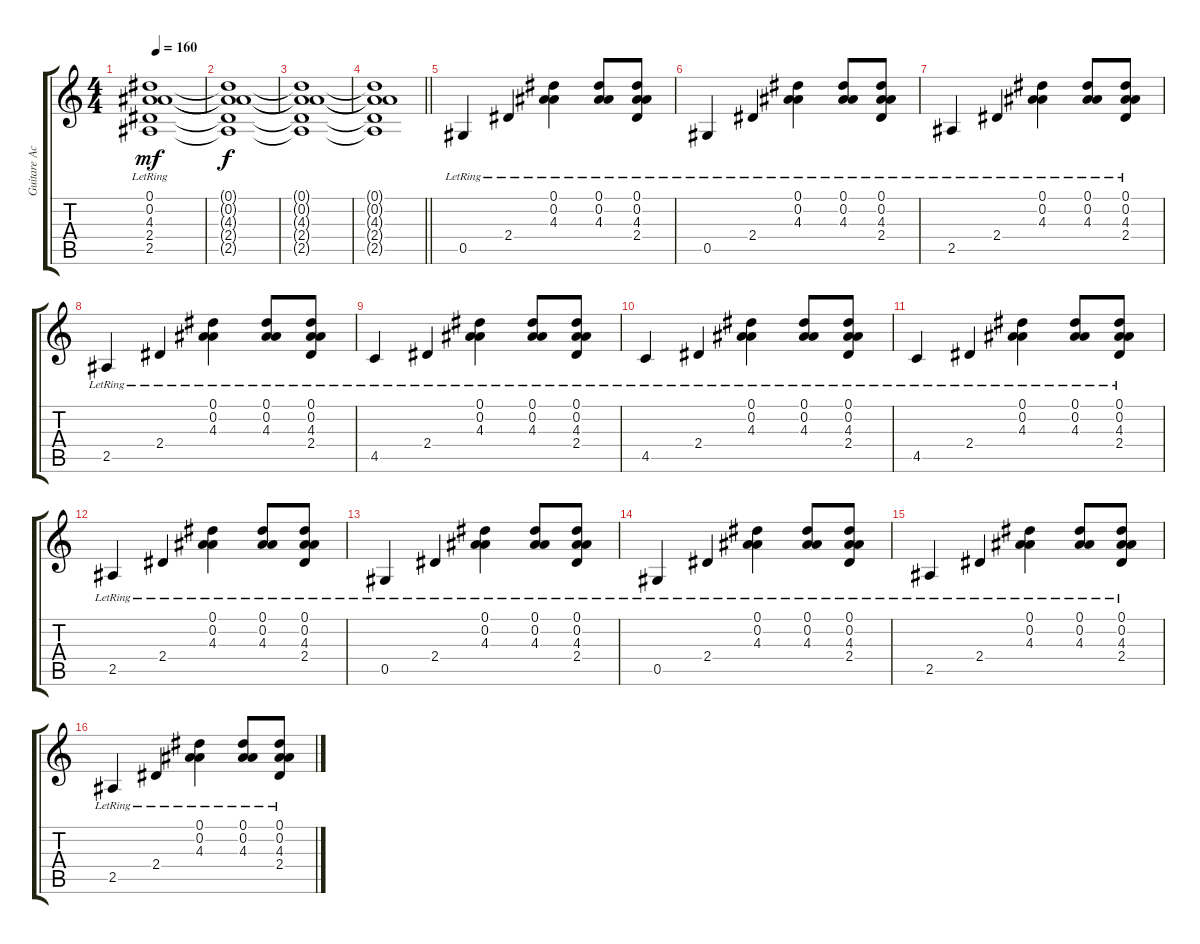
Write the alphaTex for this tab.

\track ("Guitare Acoustique 1" "Guitare Ac") {instrument acousticguitarsteel}
\staff {score tabs}
\tuning (Eb4 Bb3 Gb3 Db3 Ab2 Eb2) {hide}
\ts (4 4)
\tempo 160
\clef g2
\ks c
(0.1{lr} 0.2{lr} 4.3{lr} 2.4{lr} 2.5{lr}).1{dy mf} |
(0.1{t} 0.2{t} 4.3{t} 2.4{t} 2.5{t}).1{dy f} |
(0.1{t} 0.2{t} 4.3{t} 2.4{t} 2.5{t}).1 |
\barLineRight lightlight
(0.1{t} 0.2{t} 4.3{t} 2.4{t} 2.5{t}).1 |
0.5{lr}.4 2.4{lr}.4 (0.1{lr} 0.2{lr} 4.3{lr}).4 (0.1{lr} 0.2{lr} 4.3{lr}).8 (0.1{lr} 0.2{lr} 4.3{lr} 2.4{lr}).8 |
0.5{lr}.4 2.4{lr}.4 (0.1{lr} 0.2{lr} 4.3{lr}).4 (0.1{lr} 0.2{lr} 4.3{lr}).8 (0.1{lr} 0.2{lr} 4.3{lr} 2.4{lr}).8 |
2.5{lr}.4 2.4{lr}.4 (0.1{lr} 0.2{lr} 4.3{lr}).4 (0.1{lr} 0.2{lr} 4.3{lr}).8 (0.1{lr} 0.2{lr} 4.3{lr} 2.4{lr}).8 |
2.5{lr}.4 2.4{lr}.4 (0.1{lr} 0.2{lr} 4.3{lr}).4 (0.1{lr} 0.2{lr} 4.3{lr}).8 (0.1{lr} 0.2{lr} 4.3{lr} 2.4{lr}).8 |
4.5{lr}.4 2.4{lr}.4 (0.1{lr} 0.2{lr} 4.3{lr}).4 (0.1{lr} 0.2{lr} 4.3{lr}).8 (0.1{lr} 0.2{lr} 4.3{lr} 2.4{lr}).8 |
4.5{lr}.4 2.4{lr}.4 (0.1{lr} 0.2{lr} 4.3{lr}).4 (0.1{lr} 0.2{lr} 4.3{lr}).8 (0.1{lr} 0.2{lr} 4.3{lr} 2.4{lr}).8 |
4.5{lr}.4 2.4{lr}.4 (0.1{lr} 0.2{lr} 4.3{lr}).4 (0.1{lr} 0.2{lr} 4.3{lr}).8 (0.1{lr} 0.2{lr} 4.3{lr} 2.4{lr}).8 |
2.5{lr}.4 2.4{lr}.4 (0.1{lr} 0.2{lr} 4.3{lr}).4 (0.1{lr} 0.2{lr} 4.3{lr}).8 (0.1{lr} 0.2{lr} 4.3{lr} 2.4{lr}).8 |
0.5{lr}.4 2.4{lr}.4 (0.1{lr} 0.2{lr} 4.3{lr}).4 (0.1{lr} 0.2{lr} 4.3{lr}).8 (0.1{lr} 0.2{lr} 4.3{lr} 2.4{lr}).8 |
0.5{lr}.4 2.4{lr}.4 (0.1{lr} 0.2{lr} 4.3{lr}).4 (0.1{lr} 0.2{lr} 4.3{lr}).8 (0.1{lr} 0.2{lr} 4.3{lr} 2.4{lr}).8 |
2.5{lr}.4 2.4{lr}.4 (0.1{lr} 0.2{lr} 4.3{lr}).4 (0.1{lr} 0.2{lr} 4.3{lr}).8 (0.1{lr} 0.2{lr} 4.3{lr} 2.4{lr}).8 |
2.5{lr}.4 2.4{lr}.4 (0.1{lr} 0.2{lr} 4.3{lr}).4 (0.1{lr} 0.2{lr} 4.3{lr}).8 (0.1{lr} 0.2{lr} 4.3{lr} 2.4{lr}).8
